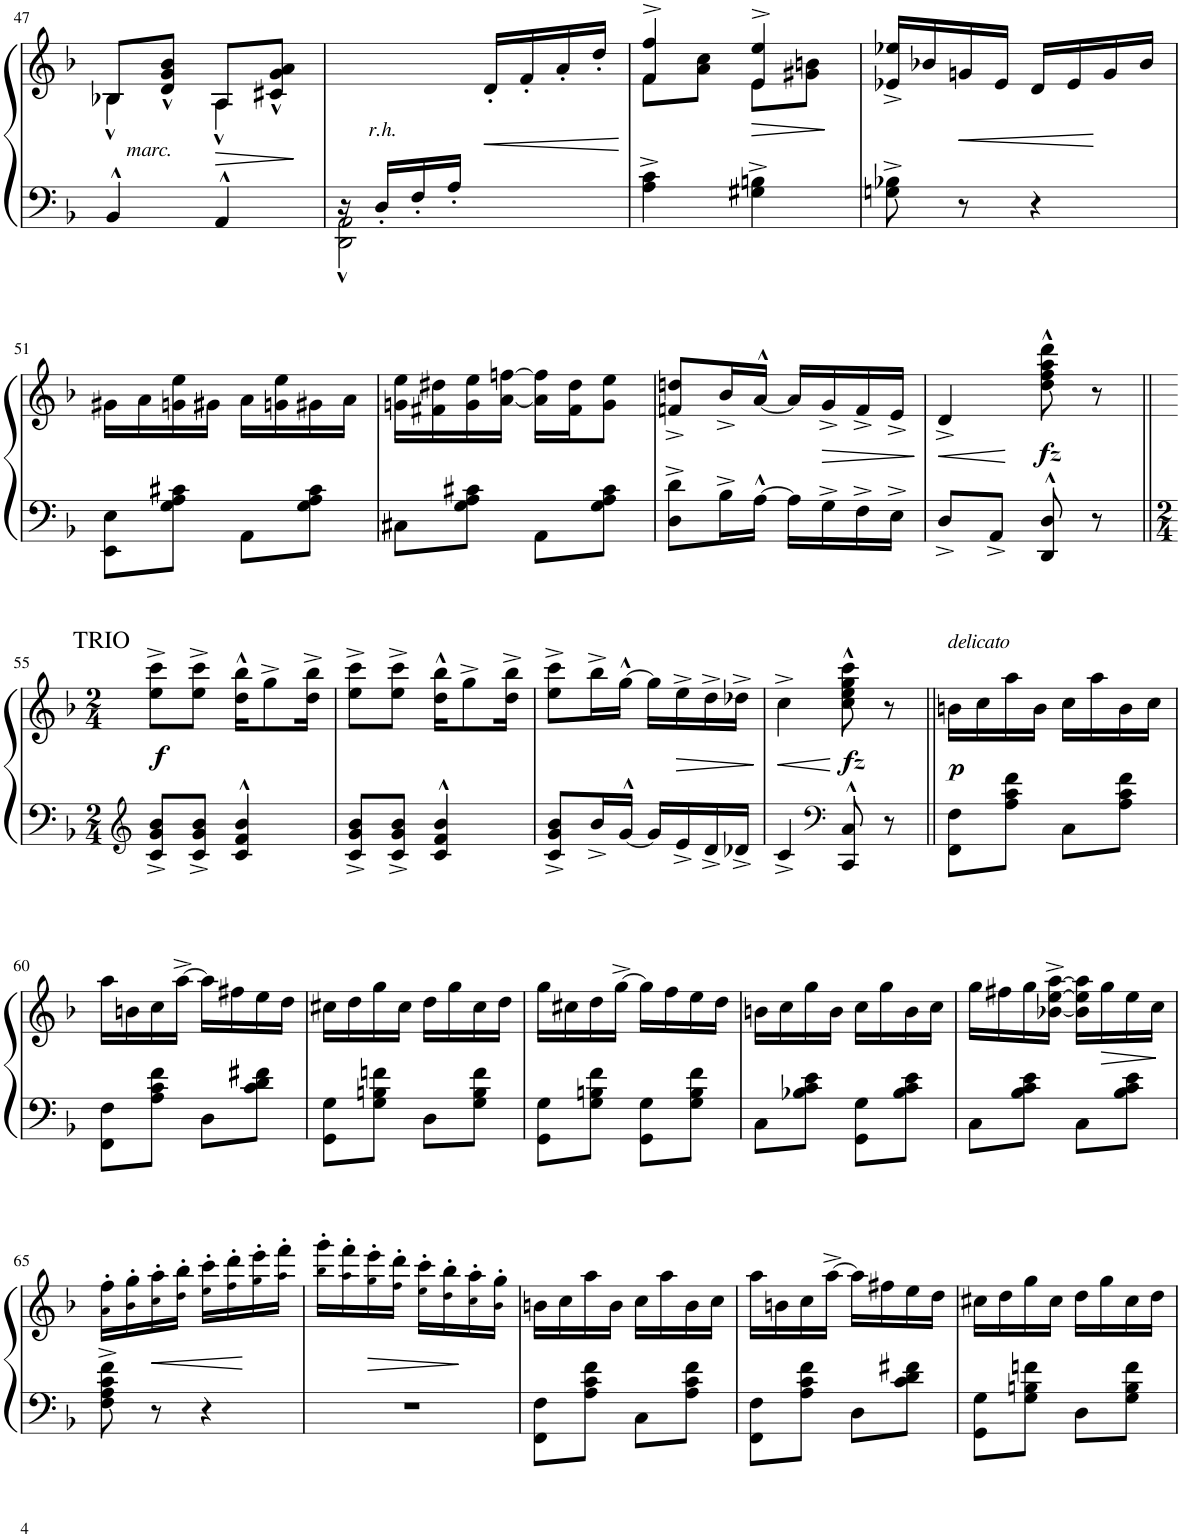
**kern	**kern	**dynam
*part1	*part1	*part1
*staff2	*staff1	*staff1/2
*I"Piano	*	*
*I'Pno.	*	*
!!LO:PB:g=z
*clefF4	*clefG2	*
*k[b-]	*k[b-]	*
*M2/4	*M2/4	*
=47	=47	=47
*	*^	*
!LO:TX:a:i:t=marc.	!	!	!
4BB-^^/	8B-/L	4B-X^^\	.
.	8d/^^ 8g/^^ 8b-/^^J	.	.
!	!	!	!LO:HP:b
4AA^^/	8A/L	4A^^\	>
.	8c#X/^^ 8g/^^ 8a/^^J	.	.
*	*v	*v	*
.	.	]
=48	=48	=48
*^	*	*
!LO:TX:a:i:t=r.h.	!	!	!
16ryy	2DD\^^ 2AA\^^	16r	.
16D'/LL	.	8.ryy	.
16F'/	.	.	.
16A'/JJ	.	.	.
!	!	!	!LO:HP:b
4ryy	.	16d'/LL	<
.	.	16f'/	.
.	.	16a'/	.
.	.	16dd'/JJ	.
*v	*v	*	*
.	.	[
=49	=49	=49
*	*^	*
4A\^ 4c\^	4f/^ 4ff/^	8f\L	.
.	.	8a\ 8cc\J	.
!	!	!	!LO:HP:b
4G#X\^ 4Bn\^	4e/^ 4ee/^	8e\L	>
.	.	8g#X\ 8bn\J	.
*	*v	*v	*
.	.	]
=50	=50	=50
8Gn\^ 8B-X\^	16e-X/^< 16ee-X/^<LL	.
.	16b-X/	.
!	!	!LO:HP:b
8r	16gn/	<
.	16e-/JJ	.
4r	16d/LL	.
.	16e-/	.
.	16g/	[
.	16b-/JJ	.
!!LO:LB:g=z
=51	=51	=51
8EE\ 8E\L	16g#X\LL	.
.	16a\	.
8G\ 8A\ 8c#X\J	16gn\ 16ee\	.
.	16g#X\JJ	.
8AA\L	16a\LL	.
.	16gn\ 16ee\	.
8G\ 8A\ 8c#\J	16g#X\	.
.	16a\JJ	.
=52	=52	=52
8C#X\L	16gn\ 16ee\LL	.
.	16f#X\ 16dd#X\	.
8G\ 8A\ 8c#X\J	16g\ 16ee\	.
.	[16a\ [16ffn\JJ	.
8AA\L	16a\] 16ff\]LL	.
.	16f#\ 16dd#\J	.
8G\ 8A\ 8c#\J	8g\ 8ee\J	.
=53	=53	=53
8D\^ 8d\^L	8fn/^ 8ddn/^L	.
16B-^\L	16b-^/L	.
[16A^^\JJ	[16a^^/JJ	.
16A\LL]	16a/LL]	.
!	!	!LO:HP:b
16G^\	16g^/	>
16F^\	16f^/	.
16E^\JJ	16e^/JJ	.
.	.	]
=54	=54	=54
!	!	!LO:HP:b
8D^/L	4d^/	<
8AA^/J	.	.
!	!	!LO:DY:n=1:b
8DD/^^ 8D/^^	8dd\^^ 8ff\^^ 8aa\^^ 8ddd\^^	[ fz
8r	8r	.
!!LO:LB:g=z
=55||	=55||	=55||
*clefG2	*	*
*M2/4	*M2/4	*
!	!LO:TX:a:t=TRIO	!
!	!	!LO:DY:b
8c/^ 8g/^ 8b-/^L	8ee\^ 8ccc\^L	f
8c/^ 8g/^ 8b-/^J	8ee\^ 8ccc\^J	.
4c/^^ 4f/^^ 4b-/^^	16dd\^^ 16bb-\^^KL	.
.	8gg^\	.
.	16dd\^ 16bb-\^Jk	.
=56	=56	=56
8c/^ 8g/^ 8b-/^L	8ee\^ 8ccc\^L	.
8c/^ 8g/^ 8b-/^J	8ee\^ 8ccc\^J	.
4c/^^ 4f/^^ 4b-/^^	16dd\^^ 16bb-\^^KL	.
.	8gg^\	.
.	16dd\^ 16bb-\^Jk	.
=57	=57	=57
8c/^ 8g/^ 8b-/^L	8ee\^ 8ccc\^L	.
16b-^/L	16bb-^\L	.
[16g^^/JJ	[16gg^^\JJ	.
16g/LL]	16gg\LL]	.
!	!	!LO:HP:b
16e^/	16ee^\	>
16d^/	16dd^\	.
16d-X^/JJ	16dd-X^\JJ	.
.	.	]
=58	=58	=58
!	!	!LO:HP:b
4c^/	4cc^\	<
*clefF4	*	*
!	!	!LO:DY:n=1:b
8CC/^^ 8C/^^	8cc\^^ 8ee\^^ 8gg\^^ 8ccc\^^	[ fz
8r	8r	.
=59||	=59||	=59||
!	!LO:TX:a:i:t=delicato	!
!	!	!LO:DY:b
8FF\ 8F\L	16bn\LL	p
.	16cc\	.
8A\ 8c\ 8f\J	16aa\	.
.	16b\JJ	.
8C\L	16cc\LL	.
.	16aa\	.
8A\ 8c\ 8f\J	16b\	.
.	16cc\JJ	.
!!LO:LB:g=z
=60	=60	=60
8FF\ 8F\L	16aa\LL	.
.	16bn\	.
8A\ 8c\ 8f\J	16cc\	.
.	[16aa^\JJ	.
8D\L	16aa\LL]	.
.	16ff#X\	.
8c\ 8d\ 8f#X\J	16ee\	.
.	16dd\JJ	.
=61	=61	=61
8GG\ 8G\L	16cc#X\LL	.
.	16dd\	.
8G\ 8Bn\ 8fn\J	16gg\	.
.	16cc#\JJ	.
8D\L	16dd\LL	.
.	16gg\	.
8G\ 8B\ 8f\J	16cc#\	.
.	16dd\JJ	.
=62	=62	=62
8GG\ 8G\L	16gg\LL	.
.	16cc#X\	.
8G\ 8Bn\ 8f\J	16dd\	.
.	[16gg^\JJ	.
8GG\ 8G\L	16gg\LL]	.
.	16ff\	.
8G\ 8B\ 8f\J	16ee\	.
.	16dd\JJ	.
=63	=63	=63
8C\L	16bn\LL	.
.	16cc\	.
8B-X\ 8c\ 8e\J	16gg\	.
.	16b\JJ	.
8GG\ 8G\L	16cc\LL	.
.	16gg\	.
8B-\ 8c\ 8e\J	16b\	.
.	16cc\JJ	.
=64	=64	=64
8C\L	16gg\LL	.
.	16ff#X\	.
8B-\ 8c\ 8e\J	16gg\	.
.	[16b-X\^ [16ee\^ [16aa\^JJ	.
8C\L	16b-\] 16ee\] 16aa\]LL	.
!	!	!LO:HP:b
.	16gg\	>
8B-\ 8c\ 8e\J	16ee\	.
.	16cc\JJ	.
.	.	]
!!LO:LB:g=z
=65	=65	=65
8F\^ 8A\^ 8c\^ 8f\^	16a!\' 16ff\'LL	.
.	16b-!\' 16gg\'	.
!	!	!LO:HP:b
8r	16cc!\' 16aa\'	<
.	16dd!\' 16bb-\'JJ	.
4r	16ee!\' 16ccc\'LL	.
.	16ff!\' 16ddd\'	.
.	16gg!\' 16eee\'	[
.	16aa!\' 16fff\'JJ	.
=66	=66	=66
2r	16bb-!\' 16ggg\'LL	.
.	16aa!\' 16fff\'	.
!	!	!LO:HP:b
.	16gg!\' 16eee\'	>
.	16ff!\' 16ddd\'JJ	.
.	16ee!\' 16ccc\'LL	.
.	16dd!\' 16bb-\'	.
.	16cc!\' 16aa\'	]
.	16b-!\' 16gg\'JJ	.
=67	=67	=67
8FF\ 8F\L	16bn\LL	.
.	16cc\	.
8A\ 8c\ 8f\J	16aa\	.
.	16b\JJ	.
8C\L	16cc\LL	.
.	16aa\	.
8A\ 8c\ 8f\J	16b\	.
.	16cc\JJ	.
=68	=68	=68
8FF\ 8F\L	16aa\LL	.
.	16bn\	.
8A\ 8c\ 8f\J	16cc\	.
.	[16aa^\JJ	.
8D\L	16aa\LL]	.
.	16ff#X\	.
8c\ 8d\ 8f#X\J	16ee\	.
.	16dd\JJ	.
=69	=69	=69
8GG\ 8G\L	16cc#X\LL	.
.	16dd\	.
8G\ 8Bn\ 8fn\J	16gg\	.
.	16cc#\JJ	.
8D\L	16dd\LL	.
.	16gg\	.
8G\ 8B\ 8f\J	16cc#\	.
.	16dd\JJ	.
=	=	=
*-	*-	*-
